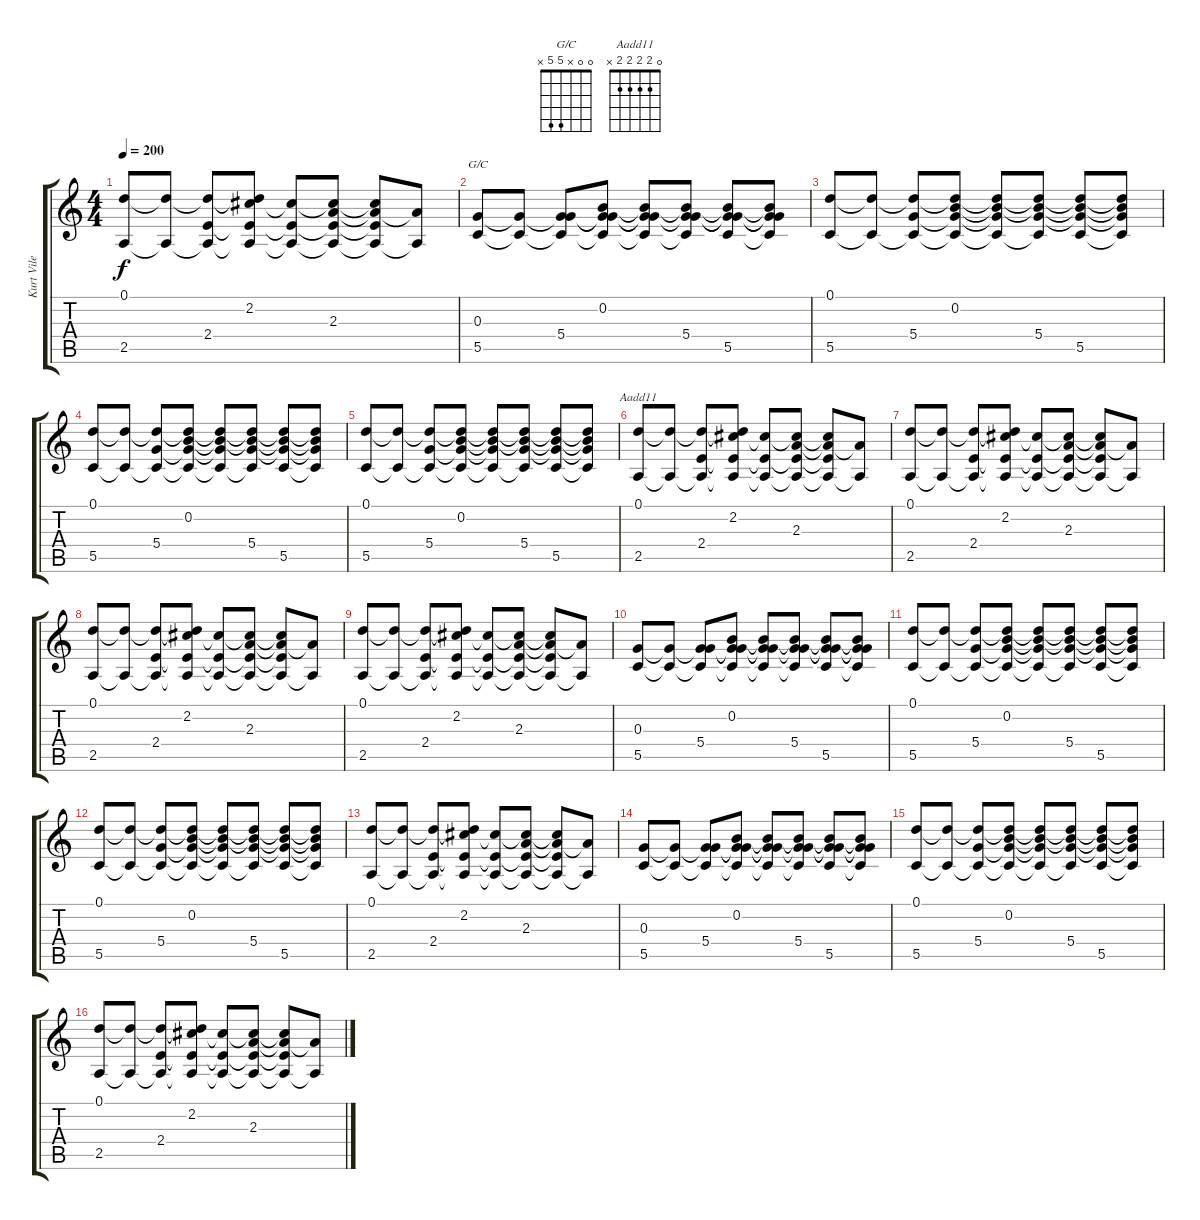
\track ("Kurt Vile - Guitar" "Kurt Vile ") {instrument acousticguitarsteel}
\staff {score tabs}
\tuning (D4 B3 G3 D3 G2 D2) {hide}
\chord ("G/C" 0 0 x 5 5 x)
\chord ("Aadd11" 0 2 2 2 2 x)
\ts (4 4)
\tempo 200
\clef g2
\ks c
(0.1 2.5).8{dy f} (0.1{t} 2.5{t}).8 (0.1{t} 2.4 2.5{t}).8 (0.1{t} 2.2 2.4{t} 2.5{t}).8 (2.2{t} 2.4{t} 2.5{t}).8 (2.2{t} 2.3 2.4{t} 2.5{t}).8 (2.2{t} 2.3{t} 2.4{t} 2.5{t}).8 (2.3{t} 2.5{t}).8 |
(0.3 5.5).8{ch "G/C"} (0.3{t} 5.5{t}).8 (0.3{t} 5.4 5.5{t}).8 (0.2 0.3{t} 5.4{t} 5.5{t}).8 (0.2{t} 0.3{t} 5.4{t} 5.5{t}).8 (0.2{t} 0.3{t} 5.4 5.5{t}).8 (0.2{t} 0.3{t} 5.4{t} 5.5).8 (0.2{t} 0.3{t} 5.4{t} 5.5{t}).8 |
(0.1 5.5).8 (0.1{t} 5.5{t}).8 (0.1{t} 5.4 5.5{t}).8 (0.1{t} 0.2 5.4{t} 5.5{t}).8 (0.1{t} 0.2{t} 5.4{t} 5.5{t}).8 (0.1{t} 0.2{t} 5.4 5.5{t}).8 (0.1{t} 0.2{t} 5.4{t} 5.5).8 (0.1{t} 0.2{t} 5.4{t} 5.5{t}).8 |
(0.1 5.5).8 (0.1{t} 5.5{t}).8 (0.1{t} 5.4 5.5{t}).8 (0.1{t} 0.2 5.4{t} 5.5{t}).8 (0.1{t} 0.2{t} 5.4{t} 5.5{t}).8 (0.1{t} 0.2{t} 5.4 5.5{t}).8 (0.1{t} 0.2{t} 5.4{t} 5.5).8 (0.1{t} 0.2{t} 5.4{t} 5.5{t}).8 |
(0.1 5.5).8 (0.1{t} 5.5{t}).8 (0.1{t} 5.4 5.5{t}).8 (0.1{t} 0.2 5.4{t} 5.5{t}).8 (0.1{t} 0.2{t} 5.4{t} 5.5{t}).8 (0.1{t} 0.2{t} 5.4 5.5{t}).8 (0.1{t} 0.2{t} 5.4{t} 5.5).8 (0.1{t} 0.2{t} 5.4{t} 5.5{t}).8 |
(0.1 2.5).8{ch "Aadd11"} (0.1{t} 2.5{t}).8 (0.1{t} 2.4 2.5{t}).8 (0.1{t} 2.2 2.4{t} 2.5{t}).8 (2.2{t} 2.4{t} 2.5{t}).8 (2.2{t} 2.3 2.4{t} 2.5{t}).8 (2.2{t} 2.3{t} 2.4{t} 2.5{t}).8 (2.3{t} 2.5{t}).8 |
(0.1 2.5).8 (0.1{t} 2.5{t}).8 (0.1{t} 2.4 2.5{t}).8 (0.1{t} 2.2 2.4{t} 2.5{t}).8 (2.2{t} 2.4{t} 2.5{t}).8 (2.2{t} 2.3 2.4{t} 2.5{t}).8 (2.2{t} 2.3{t} 2.4{t} 2.5{t}).8 (2.3{t} 2.5{t}).8 |
(0.1 2.5).8 (0.1{t} 2.5{t}).8 (0.1{t} 2.4 2.5{t}).8 (0.1{t} 2.2 2.4{t} 2.5{t}).8 (2.2{t} 2.4{t} 2.5{t}).8 (2.2{t} 2.3 2.4{t} 2.5{t}).8 (2.2{t} 2.3{t} 2.4{t} 2.5{t}).8 (2.3{t} 2.5{t}).8 |
(0.1 2.5).8 (0.1{t} 2.5{t}).8 (0.1{t} 2.4 2.5{t}).8 (0.1{t} 2.2 2.4{t} 2.5{t}).8 (2.2{t} 2.4{t} 2.5{t}).8 (2.2{t} 2.3 2.4{t} 2.5{t}).8 (2.2{t} 2.3{t} 2.4{t} 2.5{t}).8 (2.3{t} 2.5{t}).8 |
(0.3 5.5).8 (0.3{t} 5.5{t}).8 (0.3{t} 5.4 5.5{t}).8 (0.2 0.3{t} 5.4{t} 5.5{t}).8 (0.2{t} 0.3{t} 5.4{t} 5.5{t}).8 (0.2{t} 0.3{t} 5.4 5.5{t}).8 (0.2{t} 0.3{t} 5.4{t} 5.5).8 (0.2{t} 0.3{t} 5.4{t} 5.5{t}).8 |
(0.1 5.5).8 (0.1{t} 5.5{t}).8 (0.1{t} 5.4 5.5{t}).8 (0.1{t} 0.2 5.4{t} 5.5{t}).8 (0.1{t} 0.2{t} 5.4{t} 5.5{t}).8 (0.1{t} 0.2{t} 5.4 5.5{t}).8 (0.1{t} 0.2{t} 5.4{t} 5.5).8 (0.1{t} 0.2{t} 5.4{t} 5.5{t}).8 |
(0.1 5.5).8 (0.1{t} 5.5{t}).8 (0.1{t} 5.4 5.5{t}).8 (0.1{t} 0.2 5.4{t} 5.5{t}).8 (0.1{t} 0.2{t} 5.4{t} 5.5{t}).8 (0.1{t} 0.2{t} 5.4 5.5{t}).8 (0.1{t} 0.2{t} 5.4{t} 5.5).8 (0.1{t} 0.2{t} 5.4{t} 5.5{t}).8 |
(0.1 2.5).8 (0.1{t} 2.5{t}).8 (0.1{t} 2.4 2.5{t}).8 (0.1{t} 2.2 2.4{t} 2.5{t}).8 (2.2{t} 2.4{t} 2.5{t}).8 (2.2{t} 2.3 2.4{t} 2.5{t}).8 (2.2{t} 2.3{t} 2.4{t} 2.5{t}).8 (2.3{t} 2.5{t}).8 |
(0.3 5.5).8 (0.3{t} 5.5{t}).8 (0.3{t} 5.4 5.5{t}).8 (0.2 0.3{t} 5.4{t} 5.5{t}).8 (0.2{t} 0.3{t} 5.4{t} 5.5{t}).8 (0.2{t} 0.3{t} 5.4 5.5{t}).8 (0.2{t} 0.3{t} 5.4{t} 5.5).8 (0.2{t} 0.3{t} 5.4{t} 5.5{t}).8 |
(0.1 5.5).8 (0.1{t} 5.5{t}).8 (0.1{t} 5.4 5.5{t}).8 (0.1{t} 0.2 5.4{t} 5.5{t}).8 (0.1{t} 0.2{t} 5.4{t} 5.5{t}).8 (0.1{t} 0.2{t} 5.4 5.5{t}).8 (0.1{t} 0.2{t} 5.4{t} 5.5).8 (0.1{t} 0.2{t} 5.4{t} 5.5{t}).8 |
(0.1 2.5).8 (0.1{t} 2.5{t}).8 (0.1{t} 2.4 2.5{t}).8 (0.1{t} 2.2 2.4{t} 2.5{t}).8 (2.2{t} 2.4{t} 2.5{t}).8 (2.2{t} 2.3 2.4{t} 2.5{t}).8 (2.2{t} 2.3{t} 2.4{t} 2.5{t}).8 (2.3{t} 2.5{t}).8
